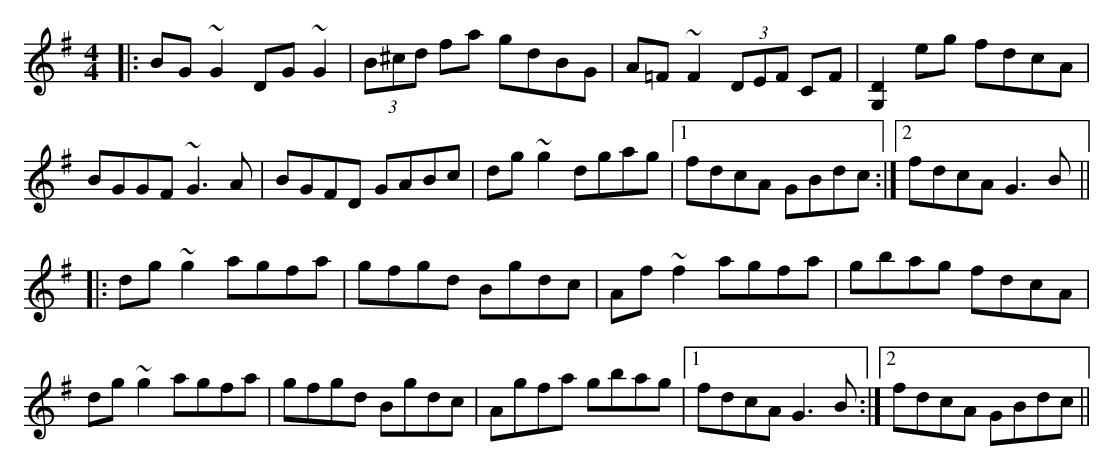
X:1
M:4/4
K:G
|:BG~G2 DG~G2|(3B^cd fa gdBG|A=F~F2 (3DEF CF|[D2G,2] eg fdcA|
BGGF ~G3A|BGFD GABc|dg~g2 dgag|1 fdcA GBdc:|2 fdcA G3B||
|:dg~g2 agfa|gfgd Bgdc|Af~f2 agfa|gbag fdcA|
dg~g2 agfa|gfgd Bgdc|Agfa gbag|1 fdcA G3B:|2 fdcA GBdc||
